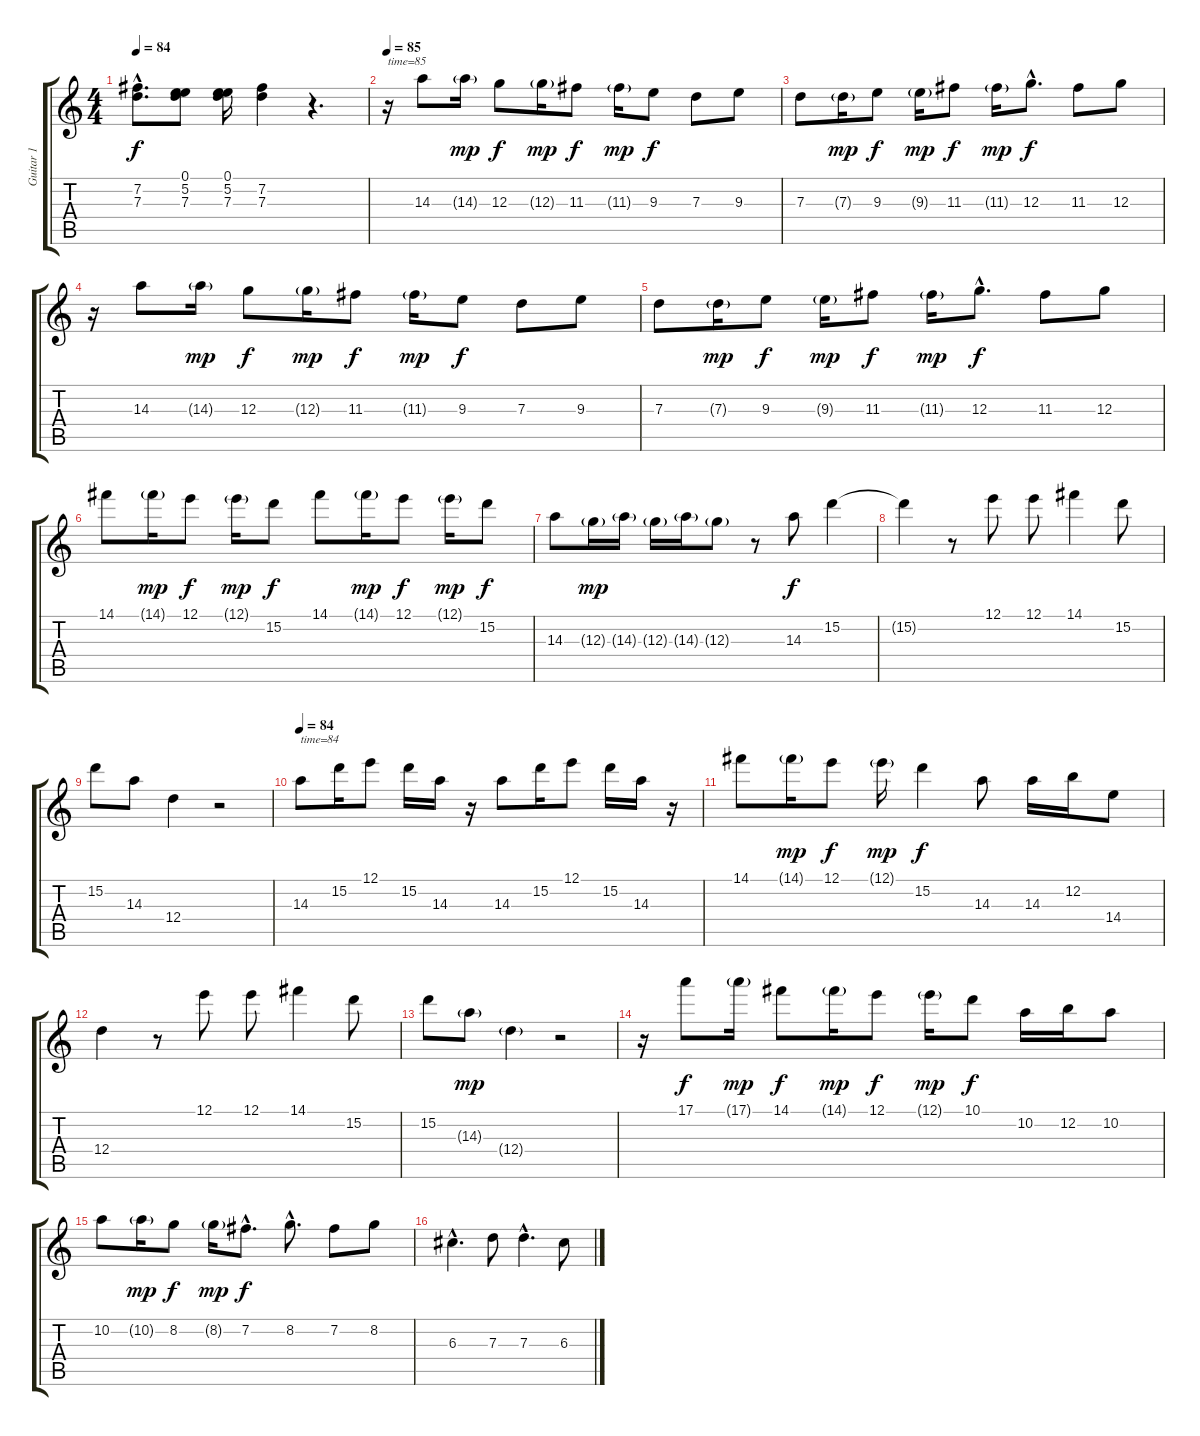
\track ("Guitar 1" "Guitar 1") {instrument acousticguitarnylon}
\staff {score tabs}
\tuning (E4 B3 G3 D3 A2 E2) {hide}
\ts (4 4)
\tempo 84
\clef g2
\ks c
(7.2{hac} 7.3{hac}).8{d dy f} (0.1 5.2 7.3).8 (0.1 5.2 7.3).16 (7.2 7.3).4 r.4{d} |
\tempo 85
r.16{txt "time=85"} 14.3.8 14.3{g}.16{dy mp} 12.3.8{dy f} 12.3{g}.16{dy mp} 11.3.8{dy f} 11.3{g}.16{dy mp} 9.3.8{dy f} 7.3.8 9.3.8 |
7.3.8 7.3{g}.16{dy mp} 9.3.8{dy f} 9.3{g}.16{dy mp} 11.3.8{dy f} 11.3{g}.16{dy mp} 12.3{hac}.8{d dy f} 11.3.8 12.3.8 |
r.16 14.3.8 14.3{g}.16{dy mp} 12.3.8{dy f} 12.3{g}.16{dy mp} 11.3.8{dy f} 11.3{g}.16{dy mp} 9.3.8{dy f} 7.3.8 9.3.8 |
7.3.8 7.3{g}.16{dy mp} 9.3.8{dy f} 9.3{g}.16{dy mp} 11.3.8{dy f} 11.3{g}.16{dy mp} 12.3{hac}.8{d dy f} 11.3.8 12.3.8 |
14.1.8 14.1{g}.16{dy mp} 12.1.8{dy f} 12.1{g}.16{dy mp} 15.2.8{dy f} 14.1.8 14.1{g}.16{dy mp} 12.1.8{dy f} 12.1{g}.16{dy mp} 15.2.8{dy f} |
14.3.8 12.3{g}.16{dy mp} 14.3{g}.16 12.3{g}.16 14.3{g}.16 12.3{g}.8 r.8 14.3.8{dy f} 15.2.4 |
15.2{t}.4 r.8 12.1.8 12.1.8 14.1.4 15.2.8 |
15.2.8 14.3.8 12.4.4 r.2 |
\tempo 84
14.3.8{txt "time=84"} 15.2.16 12.1.8 15.2.16 14.3.16 r.16 14.3.8 15.2.16 12.1.8 15.2.16 14.3.16 r.16 |
14.1.8 14.1{g}.16{dy mp} 12.1.8{dy f} 12.1{g}.16{dy mp} 15.2.4{dy f} 14.3.8 14.3.16 12.2.16 14.4.8 |
12.4.4 r.8 12.1.8 12.1.8 14.1.4 15.2.8 |
15.2.8 14.3{g}.8{dy mp} 12.4{g}.4 r.2 |
r.16 17.1.8{dy f} 17.1{g}.16{dy mp} 14.1.8{dy f} 14.1{g}.16{dy mp} 12.1.8{dy f} 12.1{g}.16{dy mp} 10.1.8{dy f} 10.2.16 12.2.16 10.2.8 |
10.2.8 10.2{g}.16{dy mp} 8.2.8{dy f} 8.2{g}.16{dy mp} 7.2{hac}.8{d dy f} 8.2{hac}.8{d} 7.2.8 8.2.8 |
6.3{hac}.4{d} 7.3.8 7.3{hac}.4{d} 6.3.8
